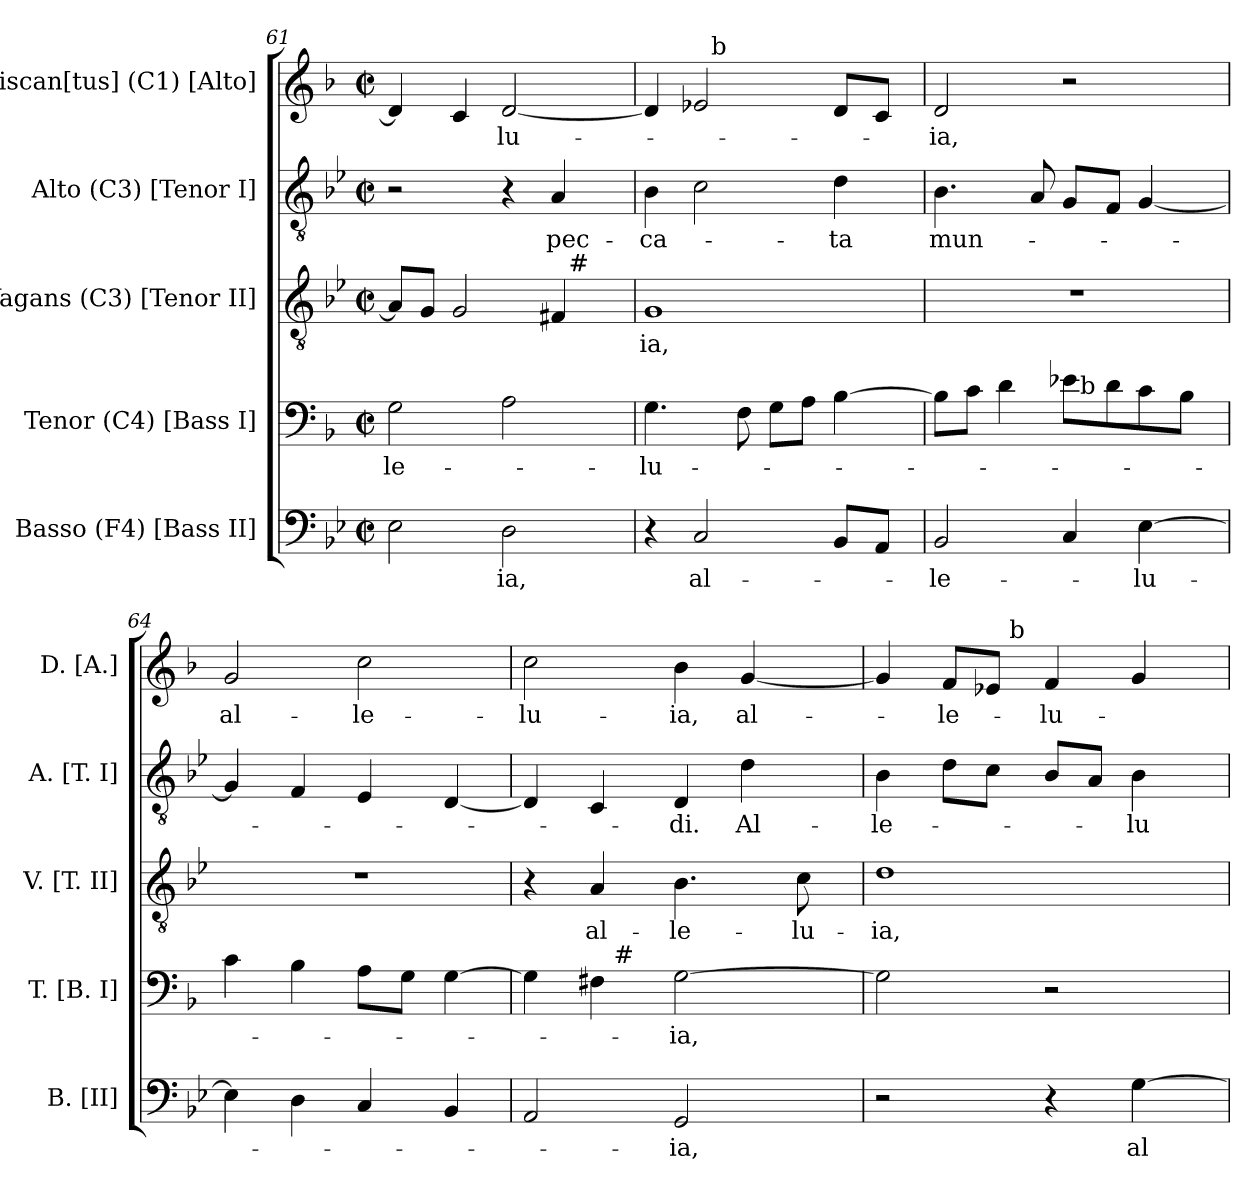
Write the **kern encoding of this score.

**kern	**text	**kern	**text	**kern	**text	**kern	**text	**kern	**text
*part5	*part5	*part4	*part4	*part3	*part3	*part2	*part2	*part1	*part1
*staff5	*staff5	*staff4	*staff4	*staff3	*staff3	*staff2	*staff2	*staff1	*staff1
*I"Basso (F4) [Bass II]	*	*I"Tenor (C4) [Bass I]	*	*I"Vagans (C3) [Tenor II]	*	*I"Alto (C3) [Tenor I]	*	*I"Discan[tus] (C1) [Alto]	*
*I'B. [II]	*	*I'T. [B. I]	*	*I'V. [T. II]	*	*I'A. [T. I]	*	*I'D. [A.]	*
*clefF4	*	*clefF4	*	*clefGv2	*	*clefGv2	*	*clefG2	*
*	*	*	*	*ITrd7c12	*	*ITrd7c12	*	*	*
*k[b-e-]	*	*k[b-]	*	*k[b-e-]	*	*k[b-e-]	*	*k[b-]	*
*B-:	*	*F:	*	*B-:	*	*B-:	*	*F:	*
*M2/2	*	*M2/2	*	*M2/2	*	*M2/2	*	*M2/2	*
*met(c|)	*	*met(c|)	*	*met(c|)	*	*met(c|)	*	*met(c|)	*
=61	=61	=61	=61	=61	=61	=61	=61	=61	=61
!	!	!	!LO:LY:b:color=#000000	!	!	!	!	!	!
*	*	*	*	*^	*	*	*	*	*
2E-i\	.	2Gi\	-le-	8AAi/L]	2ryy	.	2r	.	4di/]	.
.	.	.	.	8GGi/J	.	.	.	.	.	.
.	.	.	.	2GGi/	.	.	.	.	4ci/	.
!	!LO:LY:b:color=#000000	!	!	!	!	!	!	!	!	!
!	!	!	!	!	!	!	!	!	!	!LO:LY:b:color=#000000
2Di\	-ia,	2Ai\	.	.	4ryy	.	4r	.	[<2di/	-lu-
!	!	!	!	!	!	!	!	!LO:LY:b:color=#000000	!	!
.	.	.	.	4FF#i/	32ryy	.	4AAi/	pec-	.	.
.	.	.	.	.	256ryy	.	.	.	.	.
!	!	!	!	!	!LO:TX:a:t=#	!	!	!	!	!
.	.	.	.	.	8ryy	.	.	.	.	.
.	.	.	.	.	16ryy	.	.	.	.	.
.	.	.	.	.	64..ryy	.	.	.	.	.
*	*	*	*	*v	*v	*	*	*	*	*
=62	=62	=62	=62	=62	=62	=62	=62	=62	=62
*	*	*	*	*^	*	*	*	*	*
!	!	!	!LO:LY:b:color=#000000	!	!	!	!	!	!	!
*	*	*	*	*v	*v	*	*	*	*	*
*	*	*	*	*^	*	*	*	*	*
!	!	!	!	!	!	!LO:LY:b:color=#000000	!	!	!	!
*	*	*	*	*v	*v	*	*	*	*	*
*	*	*	*	*^	*	*	*	*	*
!	!	!	!	!	!	!	!	!LO:LY:b:color=#000000	!	!
*	*	*	*	*v	*v	*	*	*	*^	*
4r	.	4.Gi\	-lu-	1GGi	-ia,	4BB-i\	-ca-	4di/]	4ryy	.
!	!LO:LY:b:color=#000000	!	!	!	!	!	!	!	!	!
2Ci/	al-	.	.	.	.	2Ci\	.	2e-i/	32ryy	.
.	.	.	.	.	.	.	.	.	256ryy	.
!	!	!	!	!	!	!	!	!	!LO:TX:a:t=b	!
.	.	.	.	.	.	.	.	.	2ryy	.
.	.	8Fi\	.	.	.	.	.	.	.	.
.	.	8Gi\L	.	.	.	.	.	.	.	.
.	.	8Ai\J	.	.	.	.	.	.	.	.
!	!	!	!	!	!	!	!LO:LY:b:color=#000000	!	!	!
8BB-i/L	.	[>4B-i\	.	.	.	4Di\	-ta	8di/L	.	.
.	.	.	.	.	.	.	.	.	8ryy	.
8AAi/J	.	.	.	.	.	.	.	8ci/J	.	.
.	.	.	.	.	.	.	.	.	16ryy	.
.	.	.	.	.	.	.	.	.	64..ryy	.
*	*	*	*	*	*	*	*	*v	*v	*
=63	=63	=63	=63	=63	=63	=63	=63	=63	=63
*	*	*	*	*	*	*	*	*^	*
!	!LO:LY:b:color=#000000	!	!	!	!	!	!	!	!	!
*	*	*	*	*	*	*	*	*v	*v	*
*	*	*	*	*	*	*	*	*^	*
!	!	!	!	!	!	!	!LO:LY:b:color=#000000	!	!	!
*	*	*	*	*	*	*	*	*v	*v	*
*	*	*	*	*	*	*	*	*^	*
!	!	!	!	!	!	!	!	!	!	!LO:LY:b:color=#000000
*	*	*^	*	*	*	*	*	*v	*v	*
2BB-i/	-le-	8B-i\L]	2ryy	.	1r	.	4.BB-i\	mun-	2di/	-ia,
.	.	8ci\J	.	.	.	.	.	.	.	.
.	.	4di\	.	.	.	.	.	.	.	.
.	.	.	.	.	.	.	8AAi/	.	.	.
4Ci/	.	8e-i\L	32ryy	.	.	.	8GGi/L	.	2r	.
.	.	.	256ryy	.	.	.	.	.	.	.
!	!	!	!LO:TX:a:t=b	!	!	!	!	!	!	!
.	.	.	4ryy	.	.	.	.	.	.	.
.	.	8di\	.	.	.	.	8FFi/J	.	.	.
!	!LO:LY:b:color=#000000	!	!	!	!	!	!	!	!	!
[>4E-i\	-lu-	8ci\	.	.	.	.	[<4GGi/	.	.	.
.	.	.	8ryy	.	.	.	.	.	.	.
.	.	8B-i\J	.	.	.	.	.	.	.	.
.	.	.	16ryy	.	.	.	.	.	.	.
.	.	.	64..ryy	.	.	.	.	.	.	.
*	*	*v	*v	*	*	*	*	*	*	*
=64	=64	=64	=64	=64	=64	=64	=64	=64	=64
*	*	*^	*	*	*	*	*	*	*
!	!	!	!	!	!	!	!	!	!	!LO:LY:b:color=#000000
*	*	*v	*v	*	*	*	*	*	*	*
4E-i\]	.	4ci\	.	1r	.	4GGi/]	.	2gi/	al-
4Di\	.	4B-i\	.	.	.	4FFi/	.	.	.
!	!	!	!	!	!	!	!	!	!LO:LY:b:color=#000000
4Ci/	.	8Ai\L	.	.	.	4EE-i/	.	2cci\	-le-
.	.	8Gi\J	.	.	.	.	.	.	.
4BB-i/	.	[>4Gi\	.	.	.	[<4DDi/	.	.	.
!!LO:PB:g=z
=65	=65	=65	=65	=65	=65	=65	=65	=65	=65
!	!	!	!	!	!	!	!	!	!LO:LY:b:color=#000000
*	*	*^	*	*	*	*	*	*	*
2AAi/	.	4Gi\]	4ryy	.	4r	.	4DDi/]	.	2cci\	-lu-
!	!	!	!	!	!	!LO:LY:b:color=#000000	!	!	!	!
.	.	4F#i\	32ryy	.	4AAi/	al-	4CCi/	.	.	.
.	.	.	256ryy	.	.	.	.	.	.	.
!	!	!	!LO:TX:a:t=#	!	!	!	!	!	!	!
.	.	.	2ryy	.	.	.	.	.	.	.
!	!LO:LY:b:color=#000000	!	!	!	!	!	!	!	!	!
!	!	!	!	!LO:LY:b:color=#000000	!	!	!	!	!	!
!	!	!	!	!	!	!LO:LY:b:color=#000000	!	!	!	!
!	!	!	!	!	!	!	!	!LO:LY:b:color=#000000	!	!
!	!	!	!	!	!	!	!	!	!	!LO:LY:b:color=#000000
2GGi/	-ia,	[>2Gi\	.	-ia,	4.BB-i\	-le-	4DDi/	-di.	4b-i\	-ia,
!	!	!	!	!	!	!	!	!LO:LY:b:color=#000000	!	!
!	!	!	!	!	!	!	!	!	!	!LO:LY:b:color=#000000
.	.	.	.	.	.	.	4Di\	Al-	[<4gi/	al-
.	.	.	8ryy	.	.	.	.	.	.	.
!	!	!	!	!	!	!LO:LY:b:color=#000000	!	!	!	!
.	.	.	.	.	8Ci\	-lu-	.	.	.	.
.	.	.	16ryy	.	.	.	.	.	.	.
.	.	.	64..ryy	.	.	.	.	.	.	.
*	*	*v	*v	*	*	*	*	*	*	*
=66	=66	=66	=66	=66	=66	=66	=66	=66	=66
*	*	*^	*	*	*	*	*	*	*
!	!	!	!	!	!	!LO:LY:b:color=#000000	!	!	!	!
*	*	*v	*v	*	*	*	*	*	*	*
*	*	*^	*	*	*	*	*	*	*
!	!	!	!	!	!	!	!	!LO:LY:b:color=#000000	!	!
*	*	*v	*v	*	*	*	*	*	*^	*
2r	.	2Gi\]	.	1Di	-ia,	4BB-i\	-le-	4gi/]	4ryy	.
!	!	!	!	!	!	!	!	!	!	!LO:LY:b:color=#000000
.	.	.	.	.	.	8Di\L	.	8fi/L	8ryy	-le-
.	.	.	.	.	.	8Ci\J	.	8e-i/J	32ryy	.
.	.	.	.	.	.	.	.	.	256ryy	.
!	!	!	!	!	!	!	!	!	!LO:TX:a:t=b	!
.	.	.	.	.	.	.	.	.	2ryy	.
!	!	!	!	!	!	!	!	!	!	!LO:LY:b:color=#000000
4r	.	2r	.	.	.	8BB-i/L	.	4fi/	.	-lu-
.	.	.	.	.	.	8AAi/J	.	.	.	.
!	!LO:LY:b:color=#000000	!	!	!	!	!	!	!	!	!
!	!	!	!	!	!	!	!LO:LY:b:color=#000000	!	!	!
[>4Gi\	al-	.	.	.	.	4BB-i\	-lu-	4gi/	.	.
.	.	.	.	.	.	.	.	.	16ryy	.
.	.	.	.	.	.	.	.	.	64..ryy	.
*	*	*	*	*	*	*	*	*v	*v	*
=	=	=	=	=	=	=	=	=	=
*-	*-	*-	*-	*-	*-	*-	*-	*-	*-
